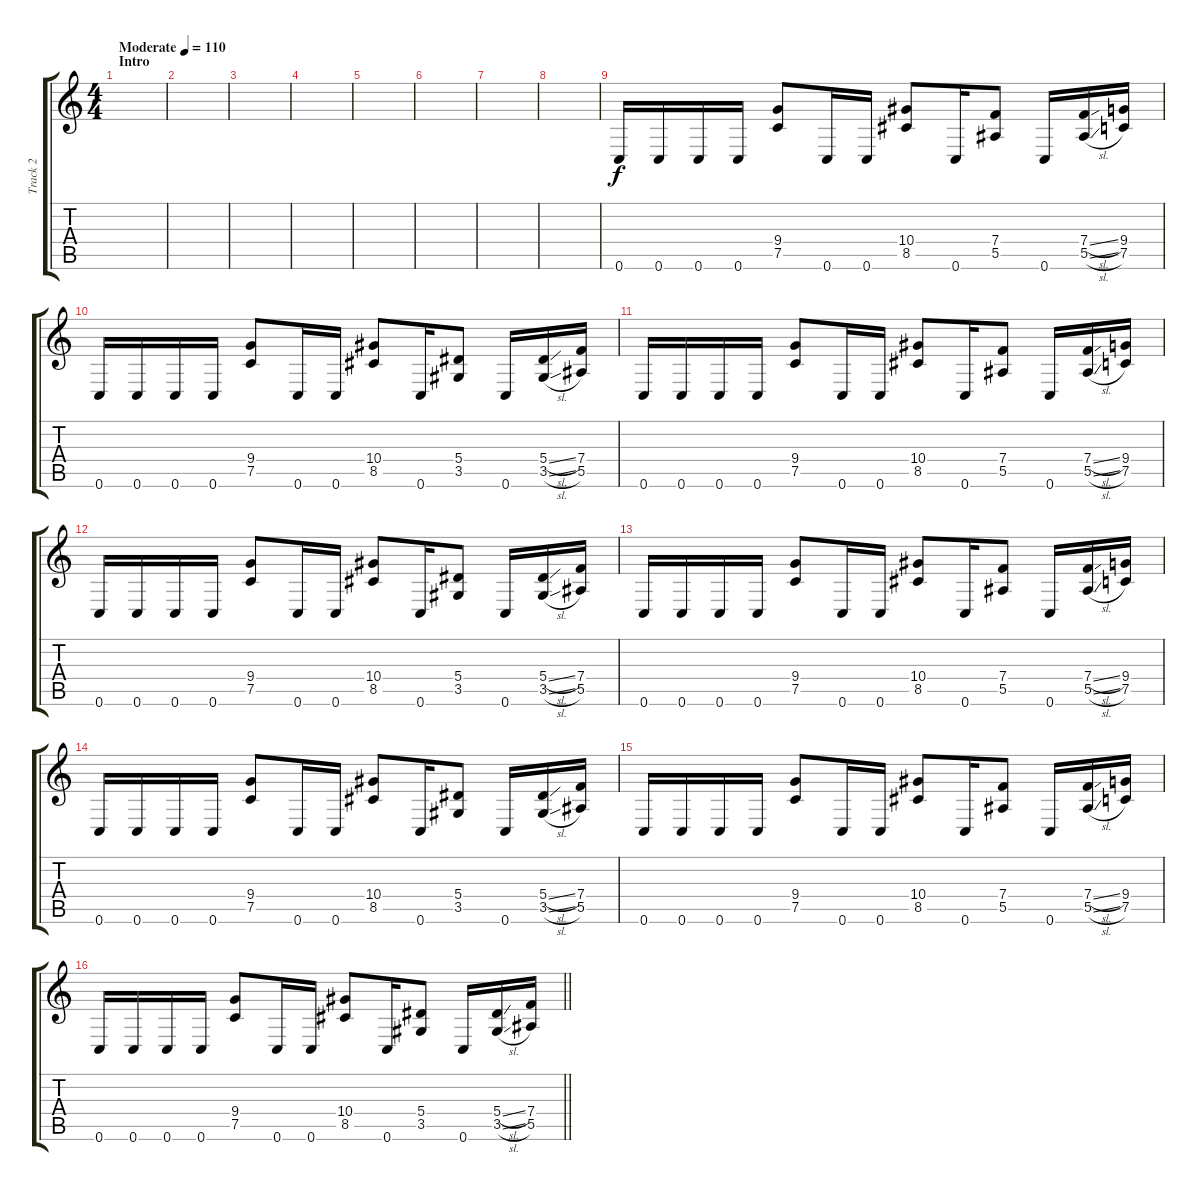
\track ("Track 2" "Track 2") {instrument distortionguitar}
\staff {score tabs}
\tuning (C4 G3 Eb3 Bb2 F2 C2) {hide}
\ts (4 4)
\section ("" "Intro")
\tempo (110 "Moderate")
\clef g2
\ks c
|
|
|
|
|
|
|
|
0.6.16 0.6.16 0.6.16 0.6.16 (9.4 7.5).8 0.6.16 0.6.16 (10.4 8.5).8 0.6.16 (7.4 5.5).8 0.6.16 (7.4{sl} 5.5{sl}).16 (9.4 7.5).16 |
0.6.16 0.6.16 0.6.16 0.6.16 (9.4 7.5).8 0.6.16 0.6.16 (10.4 8.5).8 0.6.16 (5.4 3.5).8 0.6.16 (5.4{sl} 3.5{sl}).16 (7.4 5.5).16 |
0.6.16 0.6.16 0.6.16 0.6.16 (9.4 7.5).8 0.6.16 0.6.16 (10.4 8.5).8 0.6.16 (7.4 5.5).8 0.6.16 (7.4{sl} 5.5{sl}).16 (9.4 7.5).16 |
0.6.16 0.6.16 0.6.16 0.6.16 (9.4 7.5).8 0.6.16 0.6.16 (10.4 8.5).8 0.6.16 (5.4 3.5).8 0.6.16 (5.4{sl} 3.5{sl}).16 (7.4 5.5).16 |
0.6.16 0.6.16 0.6.16 0.6.16 (9.4 7.5).8 0.6.16 0.6.16 (10.4 8.5).8 0.6.16 (7.4 5.5).8 0.6.16 (7.4{sl} 5.5{sl}).16 (9.4 7.5).16 |
0.6.16 0.6.16 0.6.16 0.6.16 (9.4 7.5).8 0.6.16 0.6.16 (10.4 8.5).8 0.6.16 (5.4 3.5).8 0.6.16 (5.4{sl} 3.5{sl}).16 (7.4 5.5).16 |
0.6.16 0.6.16 0.6.16 0.6.16 (9.4 7.5).8 0.6.16 0.6.16 (10.4 8.5).8 0.6.16 (7.4 5.5).8 0.6.16 (7.4{sl} 5.5{sl}).16 (9.4 7.5).16 |
\barLineRight lightlight
0.6.16 0.6.16 0.6.16 0.6.16 (9.4 7.5).8 0.6.16 0.6.16 (10.4 8.5).8 0.6.16 (5.4 3.5).8 0.6.16 (5.4{sl} 3.5{sl}).16 (7.4 5.5).16
